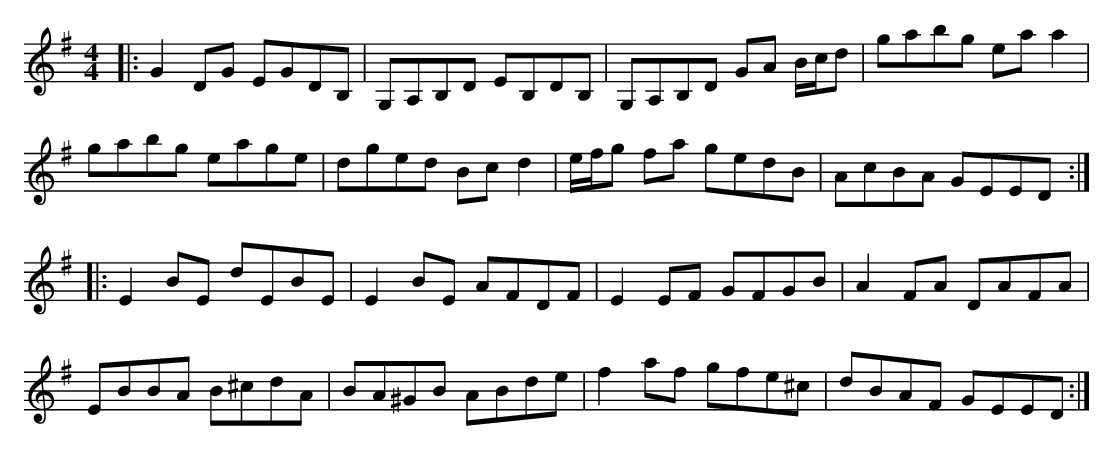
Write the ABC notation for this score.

X:1
M:4/4
K:G
|:G2DG EGDB,|G,A,B,D EB,DB,|G,A,B,D GA B/c/d|gabg ea a2|
gabg eage|dged Bc d2|e/f/g fa gedB|AcBA GEED:|
|:E2BE dEBE|E2BE AFDF|E2EF GFGB|A2FA DAFA|
EBBA B^cdA|BA^GB ABde|f2af gfe^c|dBAF GEED:|
